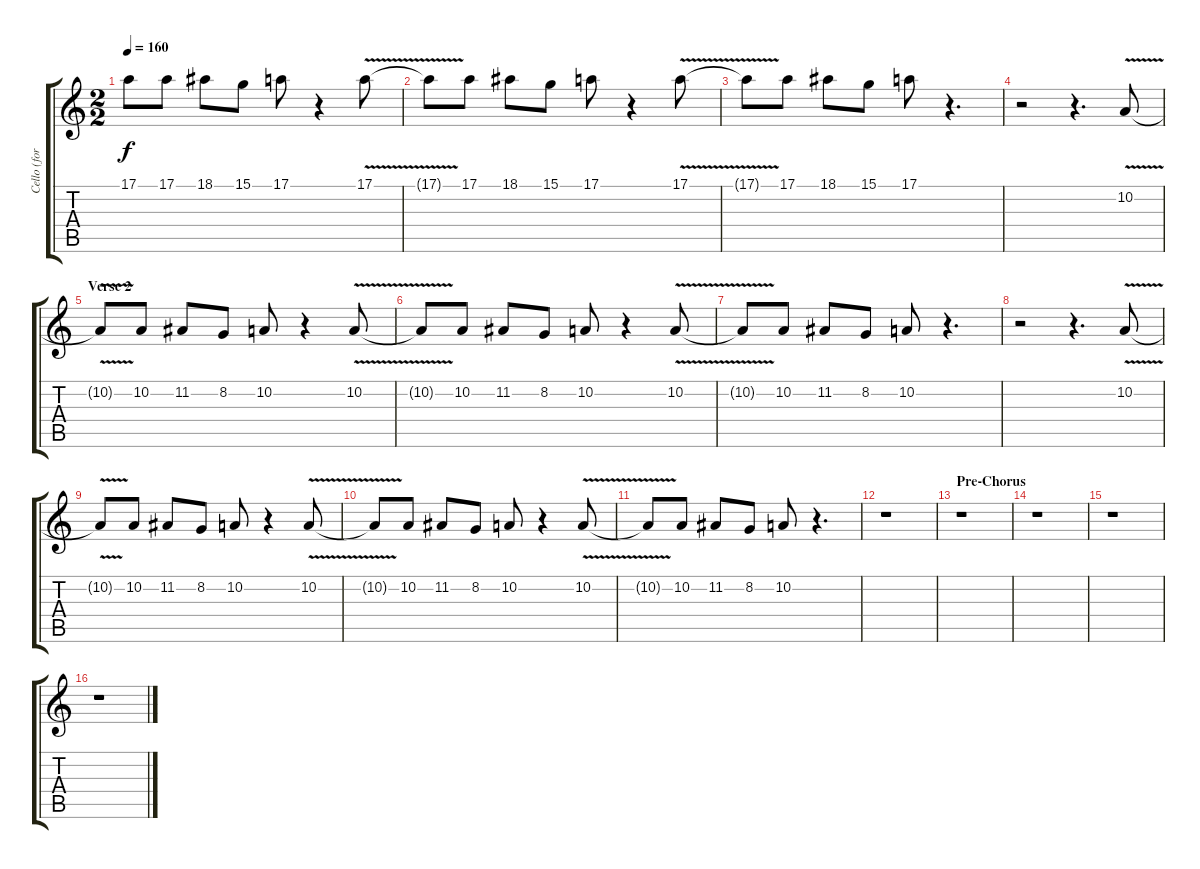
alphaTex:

\track ("Cello (for Guitar)" "Cello (for") {instrument cello}
\staff {score tabs}
\tuning (E4 B3 G3 D3 A2 E2) {hide}
\ts (2 2)
\tempo 160
\clef g2
\ks c
17.1{t}.8{dy f} 17.1.8 18.1.8 15.1.8 17.1.8 r.4 17.1{v}.8 |
17.1{t}.8 17.1.8 18.1.8 15.1.8 17.1.8 r.4 17.1{v}.8 |
17.1{t}.8 17.1.8 18.1.8 15.1.8 17.1.8 r.4{d} |
r.2 r.4{d} 10.2{v}.8 |
\section ("" "Verse 2")
10.2{t}.8 10.2.8 11.2.8 8.2.8 10.2.8 r.4 10.2{v}.8 |
10.2{t}.8 10.2.8 11.2.8 8.2.8 10.2.8 r.4 10.2{v}.8 |
10.2{t}.8 10.2.8 11.2.8 8.2.8 10.2.8 r.4{d} |
r.2 r.4{d} 10.2{v}.8 |
10.2{t}.8 10.2.8 11.2.8 8.2.8 10.2.8 r.4 10.2{v}.8 |
10.2{t}.8 10.2.8 11.2.8 8.2.8 10.2.8 r.4 10.2{v}.8 |
10.2{t}.8 10.2.8 11.2.8 8.2.8 10.2.8 r.4{d} |
r.1 |
\section ("" "Pre-Chorus")
r.1 |
r.1 |
r.1 |
r.1
